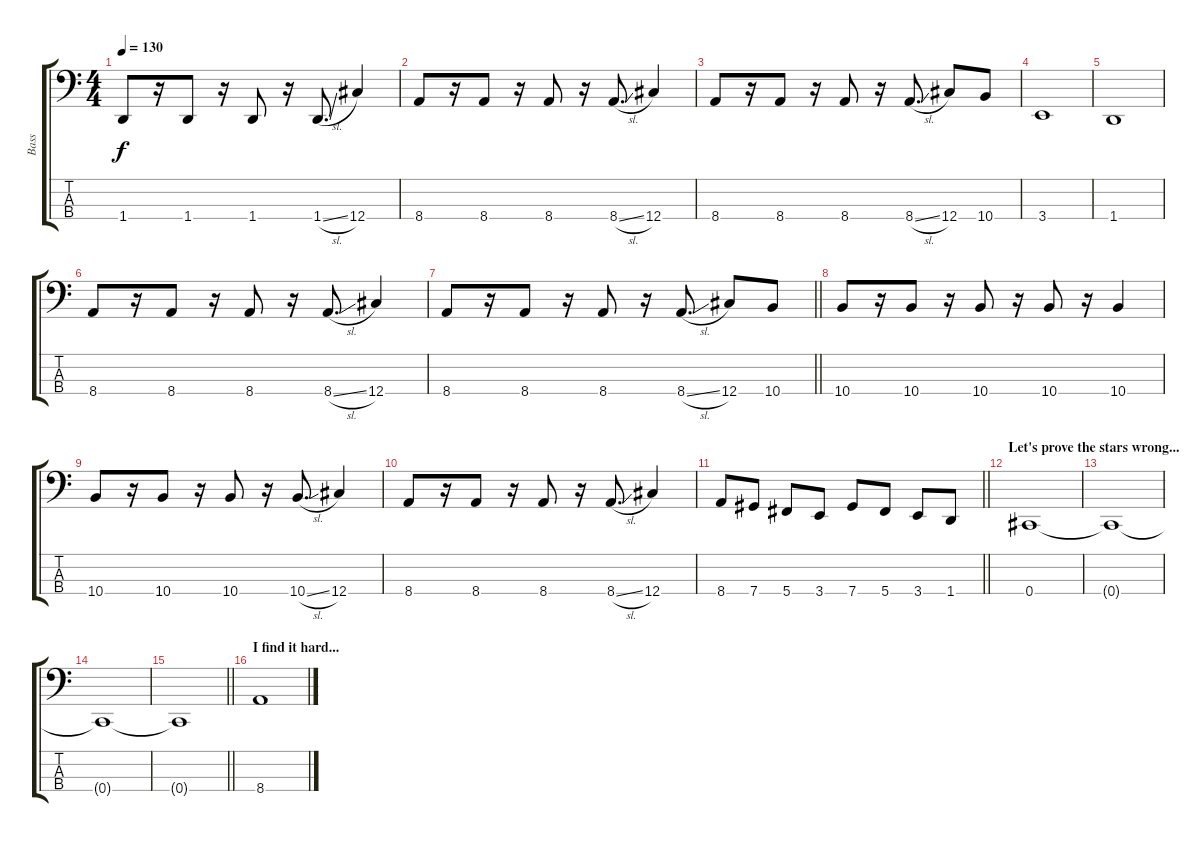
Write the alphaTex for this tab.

\track ("Bass" "Bass") {instrument electricbasspick}
\staff {score tabs}
\tuning (Gb2 Db2 Ab1 Db1) {hide}
\ts (4 4)
\tempo 130
\clef f4
\ks c
1.4.8{dy f} r.16 1.4.8 r.16 1.4.8 r.16 1.4{sl}.8{d} 12.4.4 |
8.4.8 r.16 8.4.8 r.16 8.4.8 r.16 8.4{sl}.8{d} 12.4.4 |
8.4.8 r.16 8.4.8 r.16 8.4.8 r.16 8.4{sl}.8{d} 12.4.8 10.4.8 |
3.4.1 |
1.4.1 |
8.4.8 r.16 8.4.8 r.16 8.4.8 r.16 8.4{sl}.8{d} 12.4.4 |
\barLineRight lightlight
8.4.8 r.16 8.4.8 r.16 8.4.8 r.16 8.4{sl}.8{d} 12.4.8 10.4.8 |
10.4.8 r.16 10.4.8 r.16 10.4.8 r.16 10.4.8 r.16 10.4.4 |
10.4.8 r.16 10.4.8 r.16 10.4.8 r.16 10.4{sl}.8{d} 12.4.4 |
8.4.8 r.16 8.4.8 r.16 8.4.8 r.16 8.4{sl}.8{d} 12.4.4 |
\barLineRight lightlight
8.4.8 7.4.8 5.4.8 3.4.8 7.4.8 5.4.8 3.4.8 1.4.8 |
\section ("" "Let's prove the stars wrong...")
0.4.1 |
0.4{t}.1 |
0.4{t}.1 |
\barLineRight lightlight
0.4{t}.1 |
\section ("" "I find it hard...")
8.4.1
